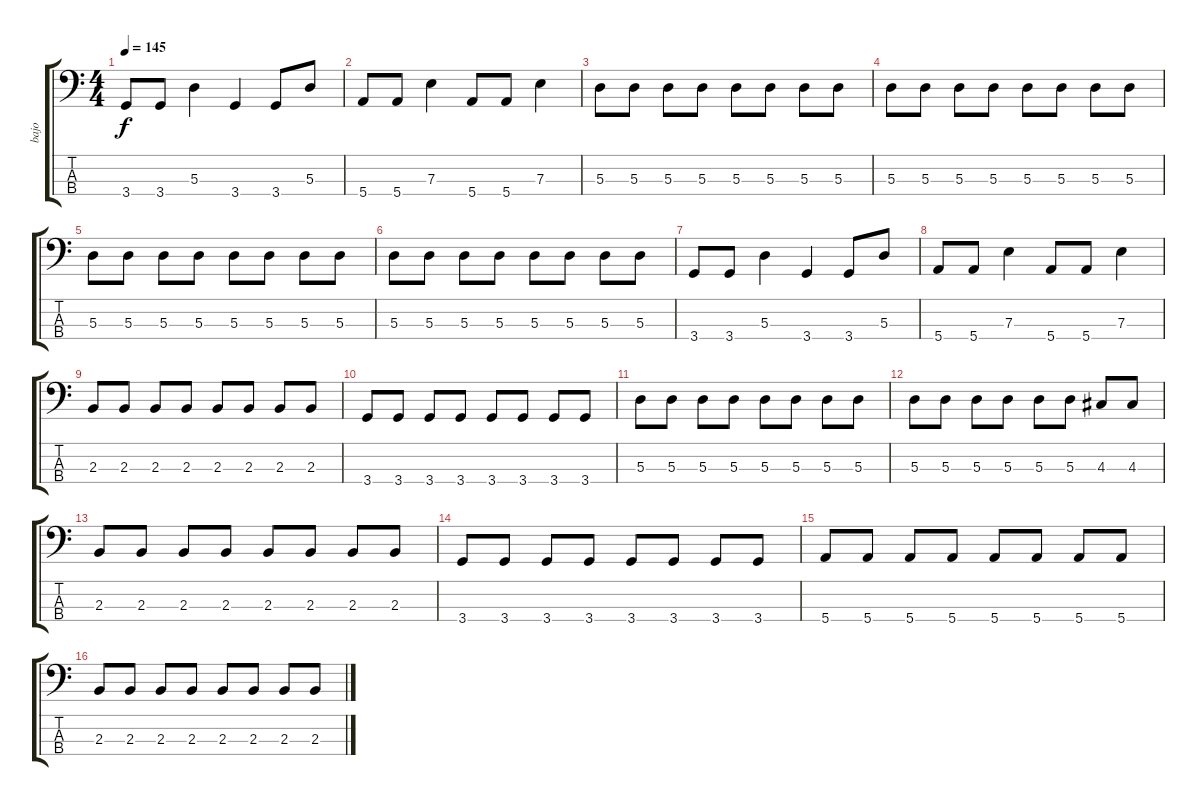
\track ("bajo" "bajo") {instrument electricbasspick}
\staff {score tabs}
\tuning (G2 D2 A1 E1) {hide}
\ts (4 4)
\tempo 145
\clef f4
\ks c
3.4.8{dy f} 3.4.8 5.3.4 3.4.4 3.4.8 5.3.8 |
5.4.8 5.4.8 7.3.4 5.4.8 5.4.8 7.3.4 |
5.3.8 5.3.8 5.3.8 5.3.8 5.3.8 5.3.8 5.3.8 5.3.8 |
5.3.8 5.3.8 5.3.8 5.3.8 5.3.8 5.3.8 5.3.8 5.3.8 |
5.3.8 5.3.8 5.3.8 5.3.8 5.3.8 5.3.8 5.3.8 5.3.8 |
5.3.8 5.3.8 5.3.8 5.3.8 5.3.8 5.3.8 5.3.8 5.3.8 |
3.4.8 3.4.8 5.3.4 3.4.4 3.4.8 5.3.8 |
5.4.8 5.4.8 7.3.4 5.4.8 5.4.8 7.3.4 |
2.3.8 2.3.8 2.3.8 2.3.8 2.3.8 2.3.8 2.3.8 2.3.8 |
3.4.8 3.4.8 3.4.8 3.4.8 3.4.8 3.4.8 3.4.8 3.4.8 |
5.3.8 5.3.8 5.3.8 5.3.8 5.3.8 5.3.8 5.3.8 5.3.8 |
5.3.8 5.3.8 5.3.8 5.3.8 5.3.8 5.3.8 4.3.8 4.3.8 |
2.3.8 2.3.8 2.3.8 2.3.8 2.3.8 2.3.8 2.3.8 2.3.8 |
3.4.8 3.4.8 3.4.8 3.4.8 3.4.8 3.4.8 3.4.8 3.4.8 |
5.4.8 5.4.8 5.4.8 5.4.8 5.4.8 5.4.8 5.4.8 5.4.8 |
2.3.8 2.3.8 2.3.8 2.3.8 2.3.8 2.3.8 2.3.8 2.3.8
